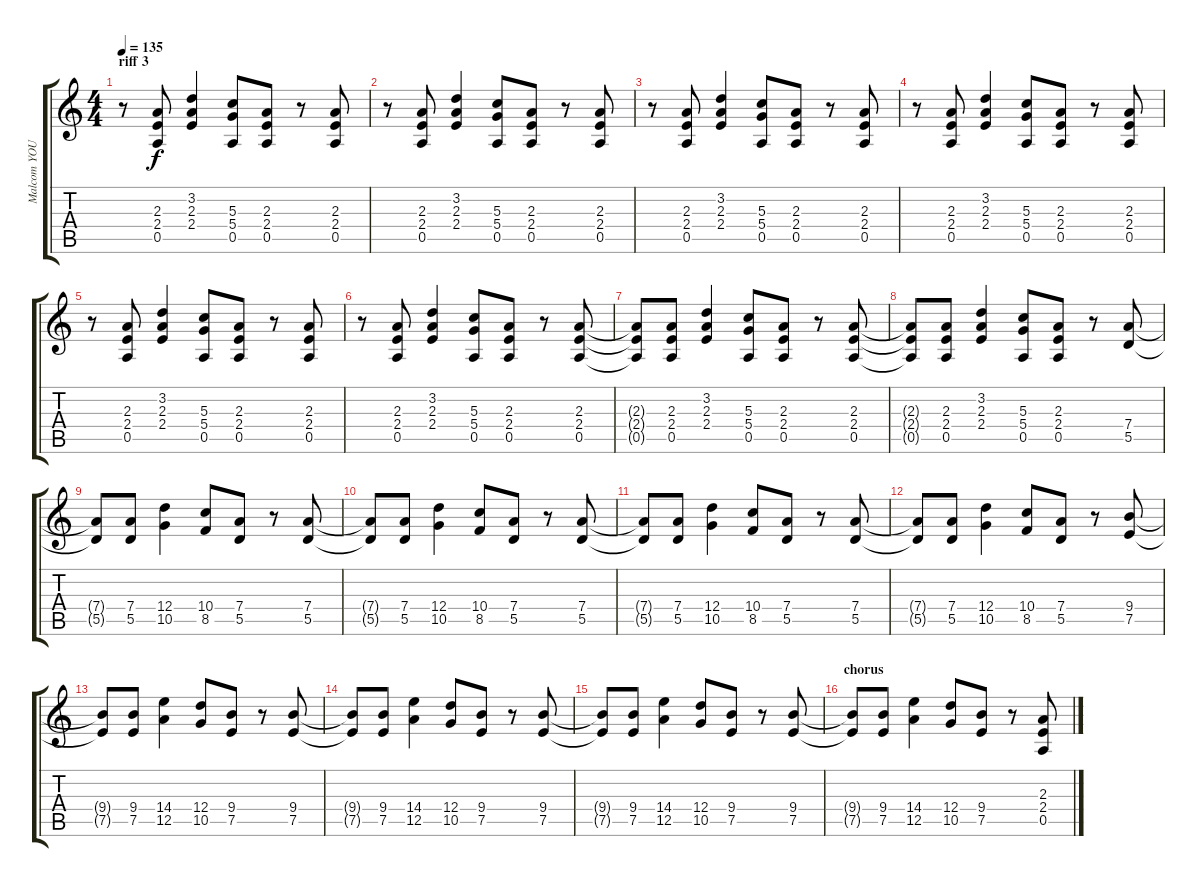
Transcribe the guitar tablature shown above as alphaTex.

\track ("Malcom YOUNG (Rythm Guitar)" "Malcom YOU") {instrument overdrivenguitar}
\staff {score tabs}
\tuning (E4 B3 G3 D3 A2 E2) {hide}
\ts (4 4)
\section ("" "riff 3")
\tempo 135
\clef g2
\ks c
r.8{dy f} (2.3 2.4 0.5).8 (3.2 2.3 2.4).4 (5.3 5.4 0.5).8 (2.3 2.4 0.5).8 r.8 (2.3 2.4 0.5).8 |
r.8 (2.3 2.4 0.5).8 (3.2 2.3 2.4).4 (5.3 5.4 0.5).8 (2.3 2.4 0.5).8 r.8 (2.3 2.4 0.5).8 |
r.8 (2.3 2.4 0.5).8 (3.2 2.3 2.4).4 (5.3 5.4 0.5).8 (2.3 2.4 0.5).8 r.8 (2.3 2.4 0.5).8 |
r.8 (2.3 2.4 0.5).8 (3.2 2.3 2.4).4 (5.3 5.4 0.5).8 (2.3 2.4 0.5).8 r.8 (2.3 2.4 0.5).8 |
r.8 (2.3 2.4 0.5).8 (3.2 2.3 2.4).4 (5.3 5.4 0.5).8 (2.3 2.4 0.5).8 r.8 (2.3 2.4 0.5).8 |
r.8 (2.3 2.4 0.5).8 (3.2 2.3 2.4).4 (5.3 5.4 0.5).8 (2.3 2.4 0.5).8 r.8 (2.3 2.4 0.5).8 |
(2.3{t} 2.4{t} 0.5{t}).8 (2.3 2.4 0.5).8 (3.2 2.3 2.4).4 (5.3 5.4 0.5).8 (2.3 2.4 0.5).8 r.8 (2.3 2.4 0.5).8 |
(2.3{t} 2.4{t} 0.5{t}).8 (2.3 2.4 0.5).8 (3.2 2.3 2.4).4 (5.3 5.4 0.5).8 (2.3 2.4 0.5).8 r.8 (7.4 5.5).8 |
(7.4{t} 5.5{t}).8 (7.4 5.5).8 (12.4 10.5).4 (10.4 8.5).8 (7.4 5.5).8 r.8 (7.4 5.5).8 |
(7.4{t} 5.5{t}).8 (7.4 5.5).8 (12.4 10.5).4 (10.4 8.5).8 (7.4 5.5).8 r.8 (7.4 5.5).8 |
(7.4{t} 5.5{t}).8 (7.4 5.5).8 (12.4 10.5).4 (10.4 8.5).8 (7.4 5.5).8 r.8 (7.4 5.5).8 |
(7.4{t} 5.5{t}).8 (7.4 5.5).8 (12.4 10.5).4 (10.4 8.5).8 (7.4 5.5).8 r.8 (9.4 7.5).8 |
(9.4{t} 7.5{t}).8 (9.4 7.5).8 (14.4 12.5).4 (12.4 10.5).8 (9.4 7.5).8 r.8 (9.4 7.5).8 |
(9.4{t} 7.5{t}).8 (9.4 7.5).8 (14.4 12.5).4 (12.4 10.5).8 (9.4 7.5).8 r.8 (9.4 7.5).8 |
(9.4{t} 7.5{t}).8 (9.4 7.5).8 (14.4 12.5).4 (12.4 10.5).8 (9.4 7.5).8 r.8 (9.4 7.5).8 |
\section ("" "chorus")
(9.4{t} 7.5{t}).8 (9.4 7.5).8 (14.4 12.5).4 (12.4 10.5).8 (9.4 7.5).8 r.8 (2.3 2.4 0.5).8
